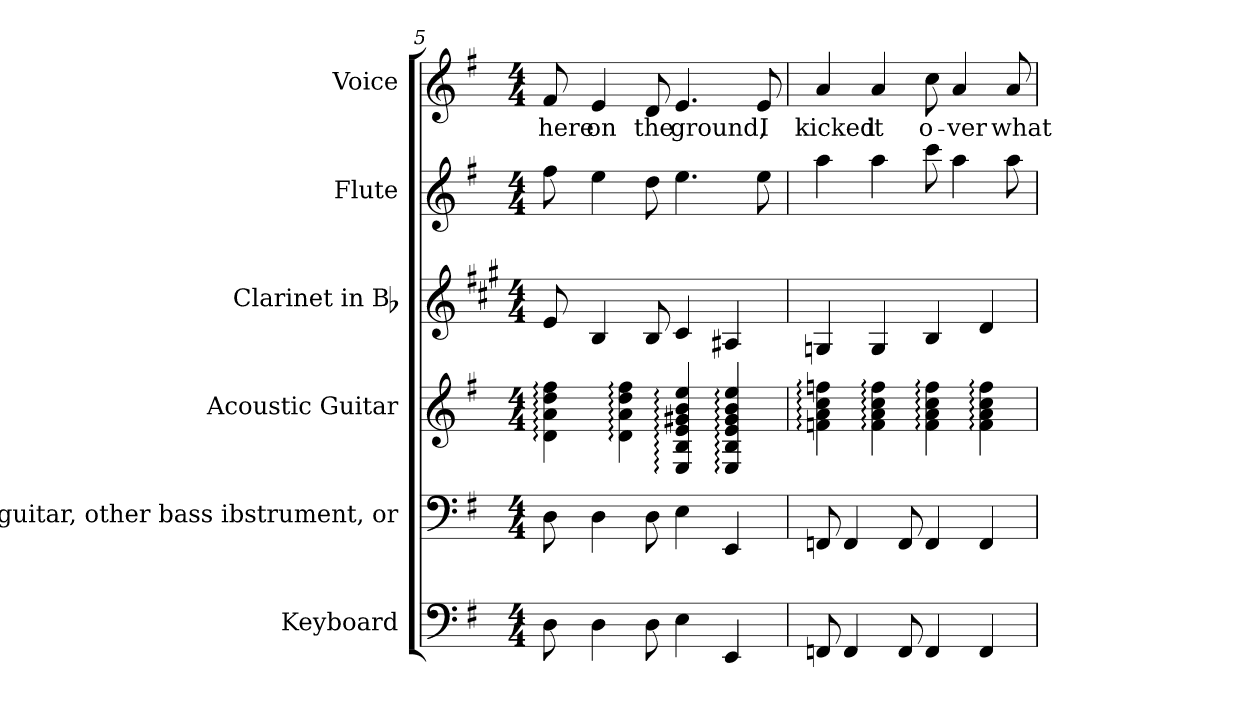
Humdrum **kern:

**kern	**kern	**kern	**kern	**kern	**kern	**text
*part6	*part5	*part4	*part3	*part2	*part1	*part1
*staff6	*staff5	*staff4	*staff3	*staff2	*staff1	*staff1
*I"Keyboard	*I"Bass guitar, other bass ibstrument,  or	*I"Acoustic Guitar	*I"Clarinet in Bb	*I"Flute	*I"Voice	*
*I'Kbd.	*I'Bass	*I'A. Gtr.	*I'Cl.	*I'Fl.	*I'Voice	*
*clefF4	*clefF4	*clefG2	*clefG2	*clefG2	*clefG2	*
*	*ITrd7c12	*ITrd7c12	*ITrd1c2	*	*	*
*k[f#]	*k[f#]	*k[f#]	*k[f#]	*k[f#]	*k[f#]	*
*G:	*G:	*G:	*G:	*G:	*G:	*
*M4/4	*M4/4	*M4/4	*M4/4	*M4/4	*M4/4	*
=5	=5	=5	=5	=5	=5	=5
!	!	!	!	!	!	!LO:LY:b:color=#000000
8Di\	8DDi\	4Di\: 4Ai: 4di: 4f#i:	8di/	8ff#i\	8f#i/	here
!	!	!	!	!	!	!LO:LY:b:color=#000000
4Di\	4DDi\	.	4Ai/	4eei\	4ei/	on
.	.	4Di\: 4Ai: 4di: 4f#i:	.	.	.	.
!	!	!	!	!	!	!LO:LY:b:color=#000000
8Di\	8DDi\	.	8Ai/	8ddi\	8di/	the
!	!	!	!	!	!	!LO:LY:b:color=#000000
4Ei\	4EEi\	4EEi/: 4BBi: 4Ei: 4G#Xi: 4Bi: 4ei:	4Bi/	4.eei\	4.ei/	ground,
4EEi/	4EEEi/	4EEi/: 4BBi: 4Ei: 4G#i: 4Bi: 4ei:	4G#Xi/	.	.	.
!	!	!	!	!	!	!LO:LY:b:color=#000000
.	.	.	.	8eei\	8ei/	I
!!LO:LB:g=z
=6	=6	=6	=6	=6	=6	=6
!	!	!	!	!	!	!LO:LY:b:color=#000000
8FFni/	8FFFni/	4Fni\: 4Ai: 4ci: 4fni:	4Fni/	4aai\	4ai/	kicked
4FFi/	4FFFi/	.	.	.	.	.
!	!	!	!	!	!	!LO:LY:b:color=#000000
.	.	4Fi\: 4Ai: 4ci: 4fi:	4Fi/	4aai\	4ai/	it
8FFi/	8FFFi/	.	.	.	.	.
!	!	!	!	!	!	!LO:LY:b:color=#000000
4FFi/	4FFFi/	4Fi\: 4Ai: 4ci: 4fi:	4Ai/	8ccci\	8cci\	o-
!	!	!	!	!	!	!LO:LY:b:color=#000000
.	.	.	.	4aai\	4ai/	-ver
4FFi/	4FFFi/	4Fi\: 4Ai: 4ci: 4fi:	4ci/	.	.	.
!	!	!	!	!	!	!LO:LY:b:color=#000000
.	.	.	.	8aai\	8ai/	what
=	=	=	=	=	=	=
*-	*-	*-	*-	*-	*-	*-
